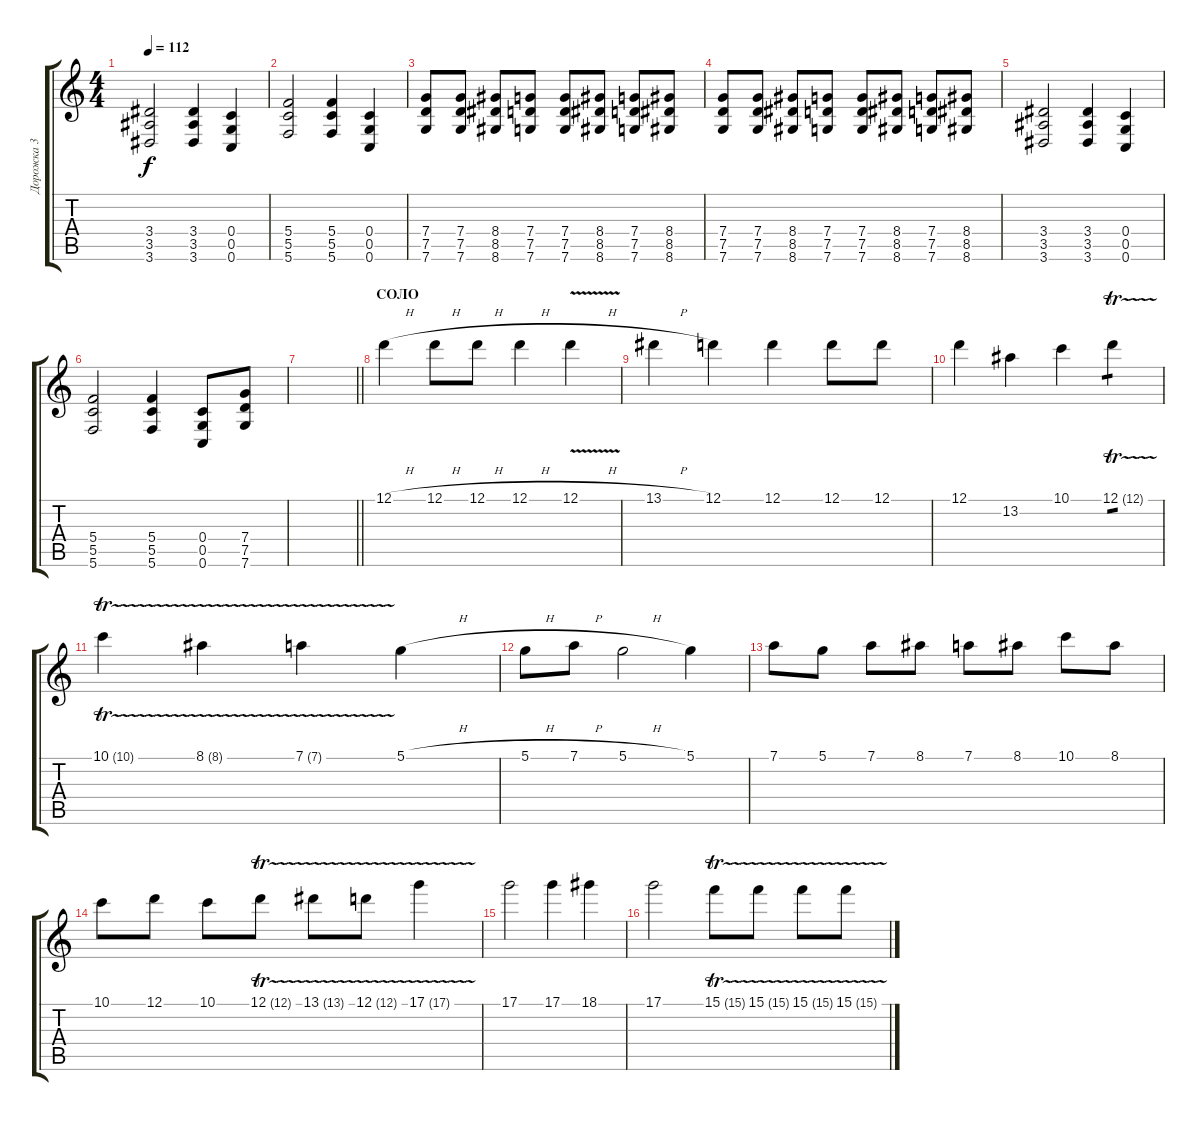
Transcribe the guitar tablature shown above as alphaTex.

\track ("Дорожка 3" "Дорожка 3") {instrument distortionguitar}
\staff {score tabs}
\tuning (D4 A3 F3 C3 G2 C2) {hide}
\ts (4 4)
\tempo 112
\clef g2
\ks c
(3.4 3.5 3.6).2{dy f} (3.4 3.5 3.6).4 (0.4 0.5 0.6).4 |
(5.4 5.5 5.6).2 (5.4 5.5 5.6).4 (0.4 0.5 0.6).4 |
(7.4 7.5 7.6).8 (7.4 7.5 7.6).8 (8.4 8.5 8.6).8 (7.4 7.5 7.6).8 (7.4 7.5 7.6).8 (8.4 8.5 8.6).8 (7.4 7.5 7.6).8 (8.4 8.5 8.6).8 |
(7.4 7.5 7.6).8 (7.4 7.5 7.6).8 (8.4 8.5 8.6).8 (7.4 7.5 7.6).8 (7.4 7.5 7.6).8 (8.4 8.5 8.6).8 (7.4 7.5 7.6).8 (8.4 8.5 8.6).8 |
(3.4 3.5 3.6).2 (3.4 3.5 3.6).4 (0.4 0.5 0.6).4 |
(5.4 5.5 5.6).2 (5.4 5.5 5.6).4 (0.4 0.5 0.6).8 (7.4 7.5 7.6).8 |
\barLineRight lightlight
|
\section ("" "СОЛО")
12.1{h}.4 12.1{h}.8 12.1{h}.8 12.1{h}.4 12.1{v h}.4 |
13.1{h}.4 12.1.4 12.1.4 12.1.8 12.1.8 |
12.1.4 13.2.4 10.1.4 12.1{tr (12 16)}.4{tp 1} |
10.1{tr (10 16)}.4 8.1{tr (8 16)}.4 7.1{tr (7 16)}.4 5.1{h}.4 |
5.1{h}.8 7.1{h}.8 5.1{h}.2 5.1.4 |
7.1.8 5.1.8 7.1.8 8.1.8 7.1.8 8.1.8 10.1.8 8.1.8 |
10.1.8 12.1.8 10.1.8 12.1{tr (12 16)}.8 13.1{tr (13 16)}.8 12.1{tr (12 16)}.8 17.1{tr (17 16)}.4 |
17.1.2 17.1.4 18.1.4 |
17.1.2 15.1{tr (15 16)}.8 15.1{tr (15 16)}.8 15.1{tr (15 16)}.8 15.1{tr (15 16)}.8
